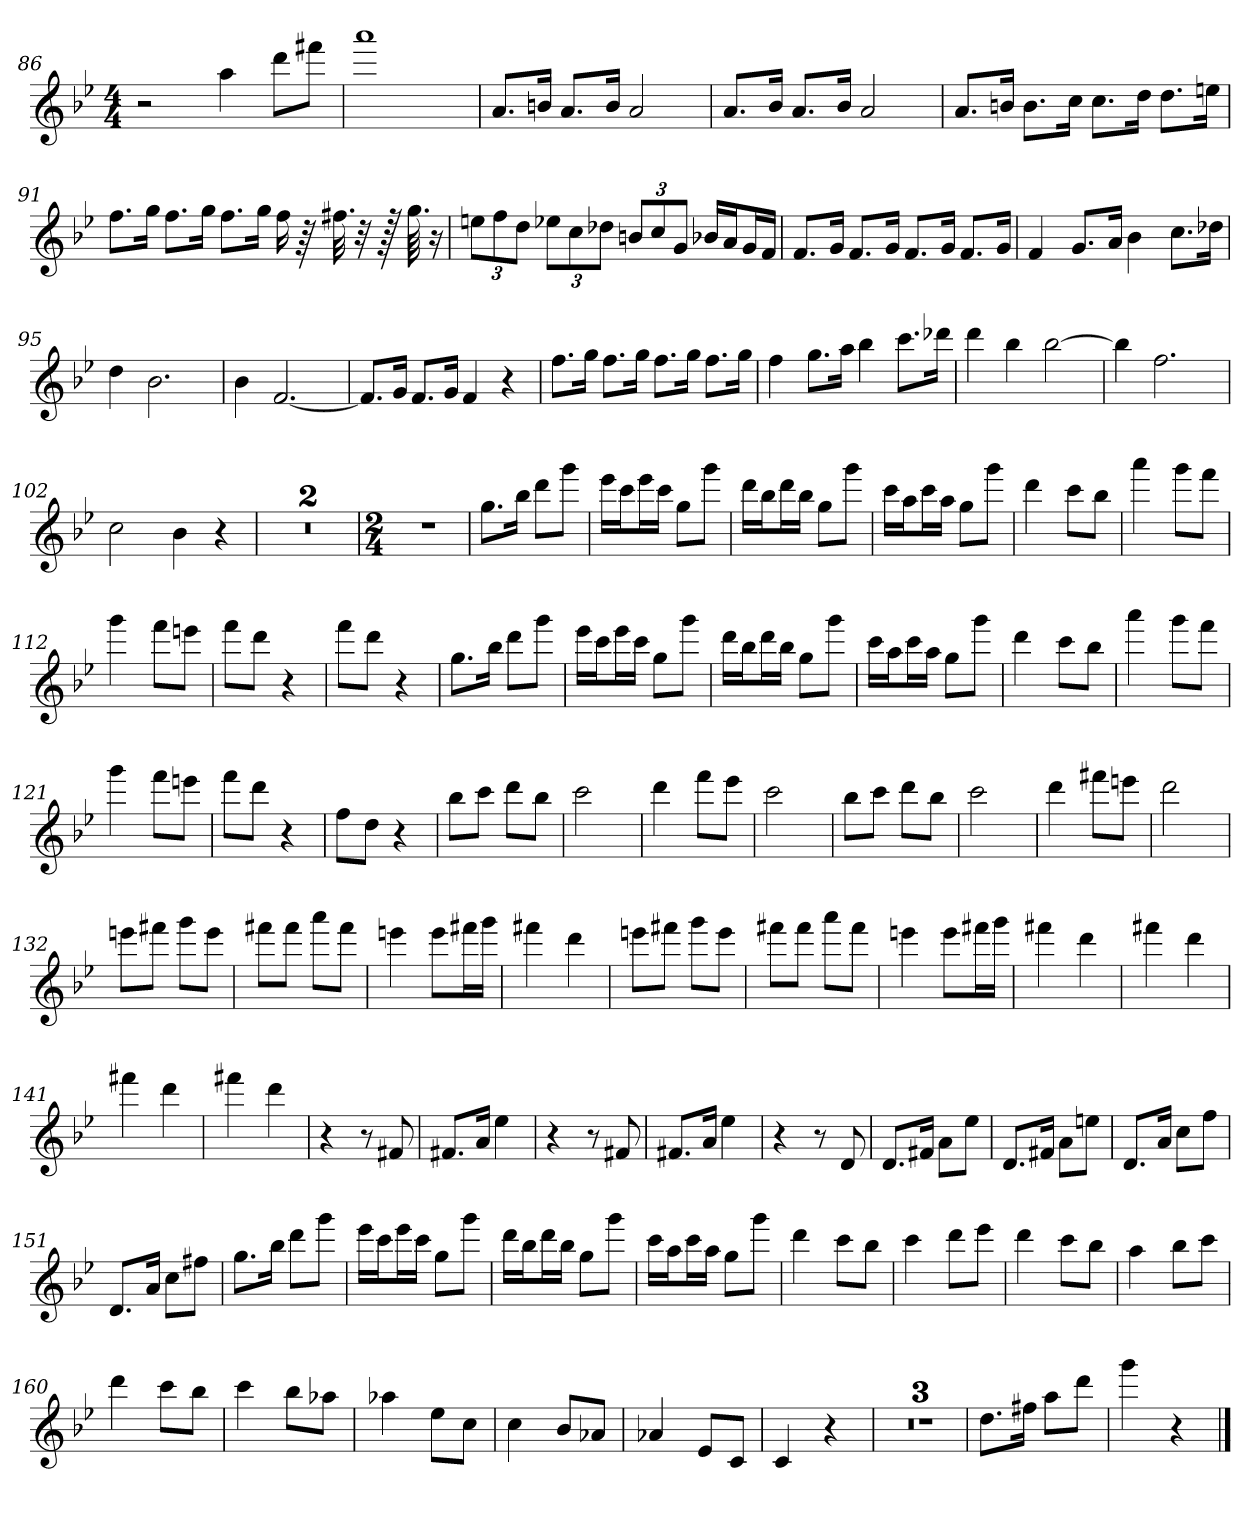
**kern
*part1
*staff1
*clefG2
*k[b-e-]
*B-:
*M4/4
=86
2r
4aa
8ddd\L
8fff#X\J
=87
1aaa
=88
8.a/L
16bn/Jk
8.a/L
16b/Jk
2a
=89
8.a/L
16b-/Jk
8.a/L
16b-/Jk
2a
=90
8.a/L
16bn/Jk
8.b\L
16cc\Jk
8.cc\L
16dd\Jk
8.dd\L
16een\Jk
=91
8.ff\L
16gg\Jk
8.ff\L
16gg\Jk
8.ff\L
16gg\Jk
16ff
64r
32.ff#X
32r
128r
64.gg
16r
=92
12een\L
12ff\
12dd\J
12ee-X\L
12cc\
12dd-X\J
12bn/L
12cc/
12g/J
16b-X/LL
16a/J
16g/L
16f/JJ
=93
8.f/L
16g/Jk
8.f/L
16g/Jk
8.f/L
16g/Jk
8.f/L
16g/Jk
=94
4f
8.g/L
16a/Jk
4b-
8.cc\L
16dd-X\Jk
=95
4dd
2.b-
=96
4b-
[2.f
=97
8.f/L]
16g/Jk
8.f/L
16g/Jk
4f
4r
=98
8.ff\L
16gg\Jk
8.ff\L
16gg\Jk
8.ff\L
16gg\Jk
8.ff\L
16gg\Jk
=99
4ff
8.gg\L
16aa\Jk
4bb-
8.ccc\L
16ddd-X\Jk
=100
4ddd
4bb-
[2bb-
=101
4bb-]
2.ff
=102
2cc
4b-
4r
=103
1r
=104
1r
=105
*M2/4
2r
=106
8.gg\L
16bb-\Jk
8ddd\L
8ggg\J
=107
16eee-\LL
16ccc\J
16eee-\L
16ccc\JJ
8gg\L
8ggg\J
=108
16ddd\LL
16bb-\J
16ddd\L
16bb-\JJ
8gg\L
8ggg\J
=109
16ccc\LL
16aa\J
16ccc\L
16aa\JJ
8gg\L
8ggg\J
=110
4ddd
8ccc\L
8bb-\J
=111
4aaa
8ggg\L
8fff\J
=112
4ggg
8fff\L
8eeen\J
=113
8fff\L
8ddd\J
4r
=114
8fff\L
8ddd\J
4r
=115
8.gg\L
16bb-\Jk
8ddd\L
8ggg\J
=116
16eee-\LL
16ccc\J
16eee-\L
16ccc\JJ
8gg\L
8ggg\J
=117
16ddd\LL
16bb-\J
16ddd\L
16bb-\JJ
8gg\L
8ggg\J
=118
16ccc\LL
16aa\J
16ccc\L
16aa\JJ
8gg\L
8ggg\J
=119
4ddd
8ccc\L
8bb-\J
=120
4aaa
8ggg\L
8fff\J
=121
4ggg
8fff\L
8eeen\J
=122
8fff\L
8ddd\J
4r
=123
8ff\L
8dd\J
4r
=124
8bb-\L
8ccc\J
8ddd\L
8bb-\J
=125
2ccc
=126
4ddd
8fff\L
8eee-\J
=127
2ccc
=128
8bb-\L
8ccc\J
8ddd\L
8bb-\J
=129
2ccc
=130
4ddd
8fff#X\L
8eeen\J
=131
2ddd
=132
8eeen\L
8fff#X\J
8ggg\L
8eee\J
=133
8fff#X\L
8fff#\J
8aaa\L
8fff#\J
=134
4eeen
8eee\L
16fff#X\L
16ggg\JJ
=135
4fff#X
4ddd
=136
8eeen\L
8fff#X\J
8ggg\L
8eee\J
=137
8fff#X\L
8fff#\J
8aaa\L
8fff#\J
=138
4eeen
8eee\L
16fff#X\L
16ggg\JJ
=139
4fff#X
4ddd
=140
4fff#X
4ddd
=141
4fff#X
4ddd
=142
4fff#X
4ddd
=143
4r
8r
8f#X
=144
8.f#X/L
16a/Jk
4ee-
=145
4r
8r
8f#X
=146
8.f#X/L
16a/Jk
4ee-
=147
4r
8r
8d
=148
8.d/L
16f#X/Jk
8a\L
8ee-\J
=149
8.d/L
16f#X/Jk
8a\L
8een\J
=150
8.d/L
16a/Jk
8cc\L
8ff\J
=151
8.d/L
16a/Jk
8cc\L
8ff#X\J
=152
8.gg\L
16bb-\Jk
8ddd\L
8ggg\J
=153
16eee-\LL
16ccc\J
16eee-\L
16ccc\JJ
8gg\L
8ggg\J
=154
16ddd\LL
16bb-\J
16ddd\L
16bb-\JJ
8gg\L
8ggg\J
=155
16ccc\LL
16aa\J
16ccc\L
16aa\JJ
8gg\L
8ggg\J
=156
4ddd
8ccc\L
8bb-\J
=157
4ccc
8ddd\L
8eee-\J
=158
4ddd
8ccc\L
8bb-\J
=159
4aa
8bb-\L
8ccc\J
=160
4ddd
8ccc\L
8bb-\J
=161
4ccc
8bb-\L
8aa-X\J
=162
4aa-X
8ee-\L
8cc\J
=163
4cc
8b-/L
8a-X/J
=164
4a-X
8e-/L
8c/J
=165
4c
4r
=166
2r
=167
2r
=168
2r
=169
8.dd\L
16ff#X\Jk
8aa\L
8ddd\J
=170
4ggg
4r
==
*-
